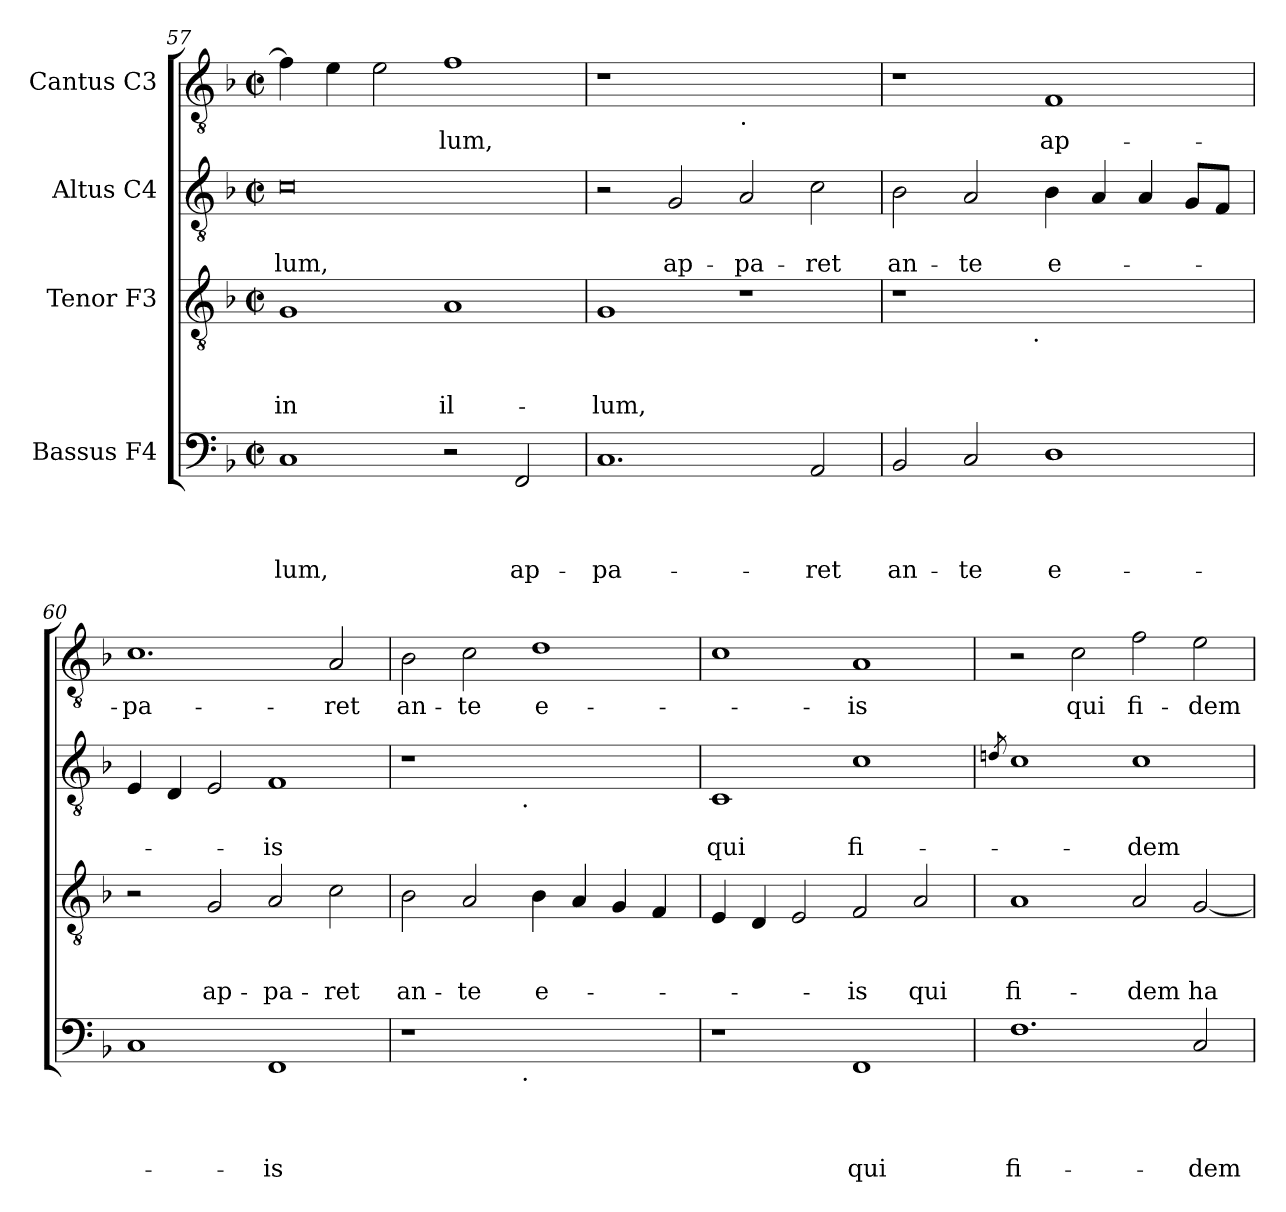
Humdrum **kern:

**kern	**text	**text	**text	**text	**kern	**text	**text	**text	**kern	**text	**text	**kern	**text
*part4	*part4	*part4	*part4	*part4	*part3	*part3	*part3	*part3	*part2	*part2	*part2	*part1	*part1
*staff4	*staff4	*staff4	*staff4	*staff4	*staff3	*staff3	*staff3	*staff3	*staff2	*staff2	*staff2	*staff1	*staff1
*I"Bassus F4	*	*	*	*	*I"Tenor F3	*	*	*	*I"Altus C4	*	*	*I"Cantus C3	*
*clefF4	*	*	*	*	*clefGv2	*	*	*	*clefGv2	*	*	*clefGv2	*
*k[b-]	*	*	*	*	*k[b-]	*	*	*	*k[b-]	*	*	*k[b-]	*
*F:	*	*	*	*	*F:	*	*	*	*F:	*	*	*F:	*
*M2/2	*	*	*	*	*M2/2	*	*	*	*M2/2	*	*	*M2/2	*
*met(c|)	*	*	*	*	*met(c|)	*	*	*	*met(c|)	*	*	*met(c|)	*
=57	=57	=57	=57	=57	=57	=57	=57	=57	=57	=57	=57	=57	=57
!	!	!	!	!LO:LY:b	!	!	!	!LO:LY:b	!	!	!LO:LY:b	!	!
1C	.	.	.	-lum,	1G	.	.	in	0c	.	-lum,	4f\]	.
.	.	.	.	.	.	.	.	.	.	.	.	4e\	.
.	.	.	.	.	.	.	.	.	.	.	.	2e\	.
!	!	!	!	!	!	!	!	!LO:LY:b	!	!	!	!	!LO:LY:b
2r	.	.	.	.	1A	.	.	il-	.	.	.	1f	-lum,
!	!	!	!	!LO:LY:b	!	!	!	!	!	!	!	!	!
2FF/	.	.	.	ap-	.	.	.	.	.	.	.	.	.
!!LO:LB:g=z
=58	=58	=58	=58	=58	=58	=58	=58	=58	=58	=58	=58	=58	=58
!	!	!	!	!LO:LY:b	!	!	!	!LO:LY:b	!	!	!	!	!
1.C	.	.	.	-pa-	1G	.	.	-lum,	2r	.	.	1r	.
!	!	!	!	!	!	!	!	!	!	!	!LO:LY:b	!	!
.	.	.	.	.	.	.	.	.	2G/	.	ap-	.	.
!	!	!	!	!	!	!	!	!	!	!	!	!LO:TX:b:t=.	!
!	!	!	!	!	!	!	!	!	!	!	!LO:LY:b	!	!
.	.	.	.	.	1r	.	.	.	2A/	.	-pa-	1ryy	.
!	!	!	!	!LO:LY:b	!	!	!	!	!	!	!LO:LY:b	!	!
2AA/	.	.	.	-ret	.	.	.	.	2c\	.	-ret	.	.
=59	=59	=59	=59	=59	=59	=59	=59	=59	=59	=59	=59	=59	=59
!	!	!	!	!LO:LY:b	!	!	!	!	!	!	!LO:LY:b	!	!
*	*	*	*	*	*^	*	*	*	*	*	*	*	*
2BB-/	.	.	.	an-	1r	2ryy	.	.	.	2B-\	.	an-	1r	.
!	!	!	!	!LO:LY:b	!	!	!	!	!	!	!	!LO:LY:b	!	!
2C/	.	.	.	-te	.	4...ryy	.	.	.	2A/	.	-te	.	.
!	!	!	!	!	!	!LO:TX:b:t=.	!	!	!	!	!	!	!	!
.	.	.	.	.	.	1ryy	.	.	.	.	.	.	.	.
!	!	!	!	!LO:LY:b	!	!	!	!	!	!	!	!LO:LY:b	!	!LO:LY:b
1D	.	.	.	e-	1ryy	.	.	.	.	4B-\	.	e-	1F	ap-
.	.	.	.	.	.	.	.	.	.	4A/	.	.	.	.
.	.	.	.	.	.	.	.	.	.	4A/	.	.	.	.
.	.	.	.	.	.	.	.	.	.	8G/L	.	.	.	.
.	.	.	.	.	.	.	.	.	.	8F/J	.	.	.	.
.	.	.	.	.	.	32ryy	.	.	.	.	.	.	.	.
=60	=60	=60	=60	=60	=60	=60	=60	=60	=60	=60	=60	=60	=60	=60
!	!	!	!	!	!	!	!	!	!	!	!	!	!	!LO:LY:b
*	*	*	*	*	*v	*v	*	*	*	*	*	*	*	*
1C	.	.	.	.	2r	.	.	.	4E/	.	.	1.c	-pa-
.	.	.	.	.	.	.	.	.	4D/	.	.	.	.
!	!	!	!	!	!	!	!	!LO:LY:b	!	!	!	!	!
.	.	.	.	.	2G/	.	.	ap-	2E/	.	.	.	.
!	!	!	!	!LO:LY:b	!	!	!	!LO:LY:b	!	!	!LO:LY:b	!	!
1FF	.	.	.	-is	2A/	.	.	-pa-	1F	.	-is	.	.
!	!	!	!	!	!	!	!	!LO:LY:b	!	!	!	!	!LO:LY:b
.	.	.	.	.	2c\	.	.	-ret	.	.	.	2A/	-ret
=61	=61	=61	=61	=61	=61	=61	=61	=61	=61	=61	=61	=61	=61
!	!	!	!	!	!	!	!	!LO:LY:b	!	!	!	!	!LO:LY:b
*^	*	*	*	*	*	*	*	*	*^	*	*	*	*
1r	2ryy	.	.	.	.	2B-\	.	.	an-	1r	2ryy	.	.	2B-\	an-
!	!	!	!	!	!	!	!	!	!LO:LY:b	!	!	!	!	!	!LO:LY:b
.	4...ryy	.	.	.	.	2A/	.	.	-te	.	4...ryy	.	.	2c\	-te
!	!	!	!	!	!	!	!	!	!	!	!LO:TX:b:t=.	!	!	!	!
!	!LO:TX:b:t=.	!	!	!	!	!	!	!	!	!	!	!	!	!	!
.	1ryy	.	.	.	.	.	.	.	.	.	1ryy	.	.	.	.
!	!	!	!	!	!	!	!	!	!LO:LY:b	!	!	!	!	!	!LO:LY:b
1ryy	.	.	.	.	.	4B-\	.	.	e-	1ryy	.	.	.	1d	e-
.	.	.	.	.	.	4A/	.	.	.	.	.	.	.	.	.
.	.	.	.	.	.	4G/	.	.	.	.	.	.	.	.	.
.	.	.	.	.	.	4F/	.	.	.	.	.	.	.	.	.
.	32ryy	.	.	.	.	.	.	.	.	.	32ryy	.	.	.	.
=62	=62	=62	=62	=62	=62	=62	=62	=62	=62	=62	=62	=62	=62	=62	=62
!	!	!	!	!	!	!	!	!	!	!	!	!	!LO:LY:b	!	!
*v	*v	*	*	*	*	*	*	*	*	*v	*v	*	*	*	*
1r	.	.	.	.	4E/	.	.	.	1C	.	qui	1c	.
.	.	.	.	.	4D/	.	.	.	.	.	.	.	.
.	.	.	.	.	2E/	.	.	.	.	.	.	.	.
!	!	!	!	!LO:LY:b	!	!	!	!LO:LY:b	!	!	!LO:LY:b	!	!LO:LY:b
1FF	.	.	.	qui	2F/	.	.	-is	1c	.	fi-	1A	-is
!	!	!	!	!	!	!	!	!LO:LY:b	!	!	!	!	!
.	.	.	.	.	2A/	.	.	qui	.	.	.	.	.
!!LO:PB:g=z
=63	=63	=63	=63	=63	=63	=63	=63	=63	=63	=63	=63	=63	=63
.	.	.	.	.	.	.	.	.	8qdn/	.	.	.	.
!	!	!	!	!LO:LY:b	!	!	!	!LO:LY:b	!	!	!	!	!
1.F	.	.	.	fi-	1A	.	.	fi-	1c	.	.	2r	.
!	!	!	!	!	!	!	!	!	!	!	!	!	!LO:LY:b
.	.	.	.	.	.	.	.	.	.	.	.	2c\	qui
!	!	!	!	!	!	!	!	!LO:LY:b	!	!	!LO:LY:b	!	!LO:LY:b
.	.	.	.	.	2A/	.	.	-dem	1c	.	-dem	2f\	fi-
!	!	!	!	!LO:LY:b	!	!	!	!LO:LY:b	!	!	!	!	!LO:LY:b
2C/	.	.	.	-dem	[<2G/	.	.	ha-	.	.	.	2e\	-dem
=	=	=	=	=	=	=	=	=	=	=	=	=	=
*-	*-	*-	*-	*-	*-	*-	*-	*-	*-	*-	*-	*-	*-
